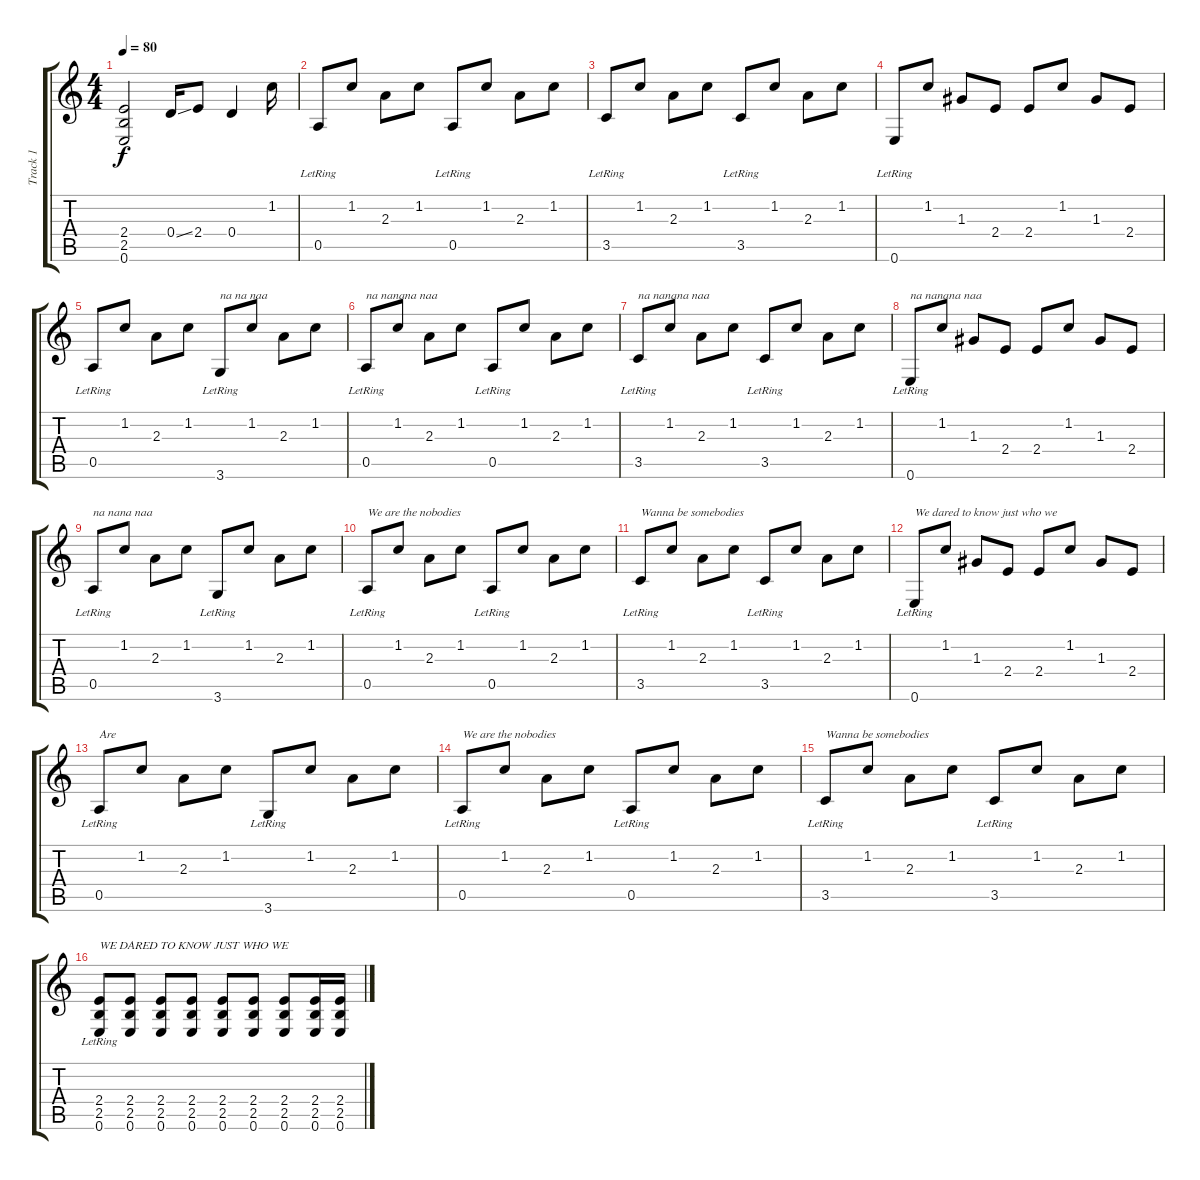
\track ("Track 1" "Track 1") {instrument acousticguitarnylon}
\staff {score tabs}
\tuning (E4 B3 G3 D3 A2 E2) {hide}
\ts (4 4)
\tempo 80
\clef g2
\ks c
(2.4 2.5 0.6).2{dy f} 0.4{ss}.16 2.4.8 0.4.4 1.2.16 |
0.5{lr}.8 1.2.8 2.3.8 1.2.8 0.5{lr}.8 1.2.8 2.3.8 1.2.8 |
3.5{lr}.8 1.2.8 2.3.8 1.2.8 3.5{lr}.8 1.2.8 2.3.8 1.2.8 |
0.6{lr}.8 1.2.8 1.3.8 2.4.8 2.4.8 1.2.8 1.3.8 2.4.8 |
0.5{lr}.8 1.2.8 2.3.8 1.2.8 3.6{lr}.8{txt "na na naa"} 1.2.8 2.3.8 1.2.8 |
0.5{lr}.8{txt "na nanana naa"} 1.2.8 2.3.8 1.2.8 0.5{lr}.8 1.2.8 2.3.8 1.2.8 |
3.5{lr}.8{txt "na nanana naa"} 1.2.8 2.3.8 1.2.8 3.5{lr}.8 1.2.8 2.3.8 1.2.8 |
0.6{lr}.8{txt "na nanana naa"} 1.2.8 1.3.8 2.4.8 2.4.8 1.2.8 1.3.8 2.4.8 |
0.5{lr}.8{txt "na nana naa"} 1.2.8 2.3.8 1.2.8 3.6{lr}.8 1.2.8 2.3.8 1.2.8 |
0.5{lr}.8{txt "We are the nobodies"} 1.2.8 2.3.8 1.2.8 0.5{lr}.8 1.2.8 2.3.8 1.2.8 |
3.5{lr}.8{txt "Wanna be somebodies"} 1.2.8 2.3.8 1.2.8 3.5{lr}.8 1.2.8 2.3.8 1.2.8 |
0.6{lr}.8{txt "We dared to know just who we"} 1.2.8 1.3.8 2.4.8 2.4.8 1.2.8 1.3.8 2.4.8 |
0.5{lr}.8{txt "Are"} 1.2.8 2.3.8 1.2.8 3.6{lr}.8 1.2.8 2.3.8 1.2.8 |
0.5{lr}.8{txt "We are the nobodies"} 1.2.8 2.3.8 1.2.8 0.5{lr}.8 1.2.8 2.3.8 1.2.8 |
3.5{lr}.8{txt "Wanna be somebodies"} 1.2.8 2.3.8 1.2.8 3.5{lr}.8 1.2.8 2.3.8 1.2.8 |
(2.4 2.5 0.6{lr}).8{txt "WE DARED TO KNOW JUST WHO WE"} (2.4 2.5 0.6).8 (2.4 2.5 0.6).8 (2.4 2.5 0.6).8 (2.4 2.5 0.6).8 (2.4 2.5 0.6).8 (2.4 2.5 0.6).8 (2.4 2.5 0.6).16 (2.4 2.5 0.6).16
